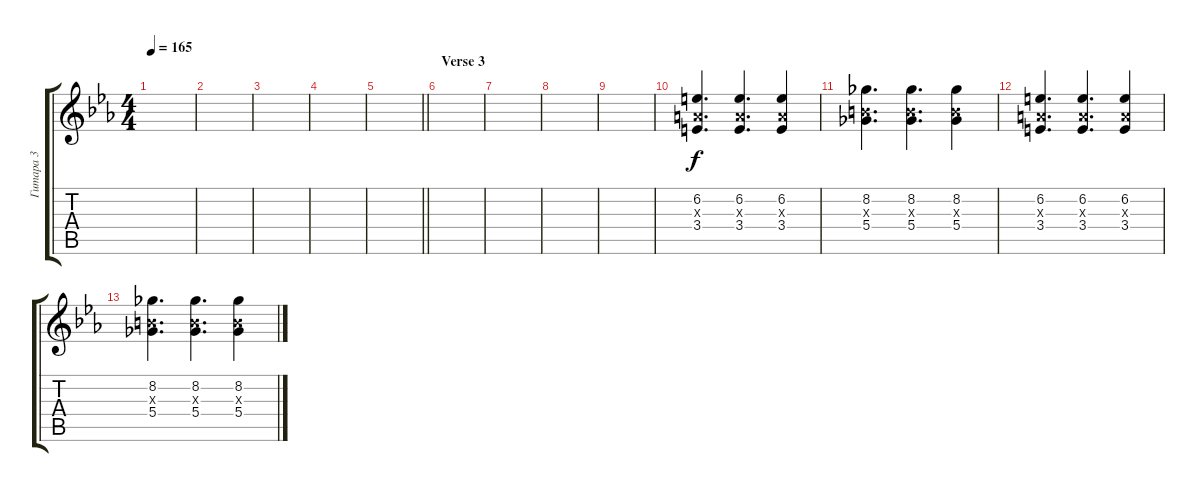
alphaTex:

\track ("Гитара 3" "Гитара 3") {instrument distortionguitar}
\staff {score tabs}
\tuning (Eb4 Bb3 Gb3 Db3 Ab2 Db2) {hide}
\ts (4 4)
\tempo 165
\clef g2
\ks cminor
|
|
|
|
\barLineRight lightlight
|
\section ("" "Verse 3")
|
|
|
|
(6.2 3.3{x} 3.4).4{d dy f} (6.2 3.3{x} 3.4).4{d} (6.2 3.3{x} 3.4).4 |
(8.2 5.3{x} 5.4).4{d} (8.2 5.3{x} 5.4).4{d} (8.2 5.3{x} 5.4).4 |
(6.2 3.3{x} 3.4).4{d} (6.2 3.3{x} 3.4).4{d} (6.2 3.3{x} 3.4).4 |
(8.2 5.3{x} 5.4).4{d} (8.2 5.3{x} 5.4).4{d} (8.2 5.3{x} 5.4).4
